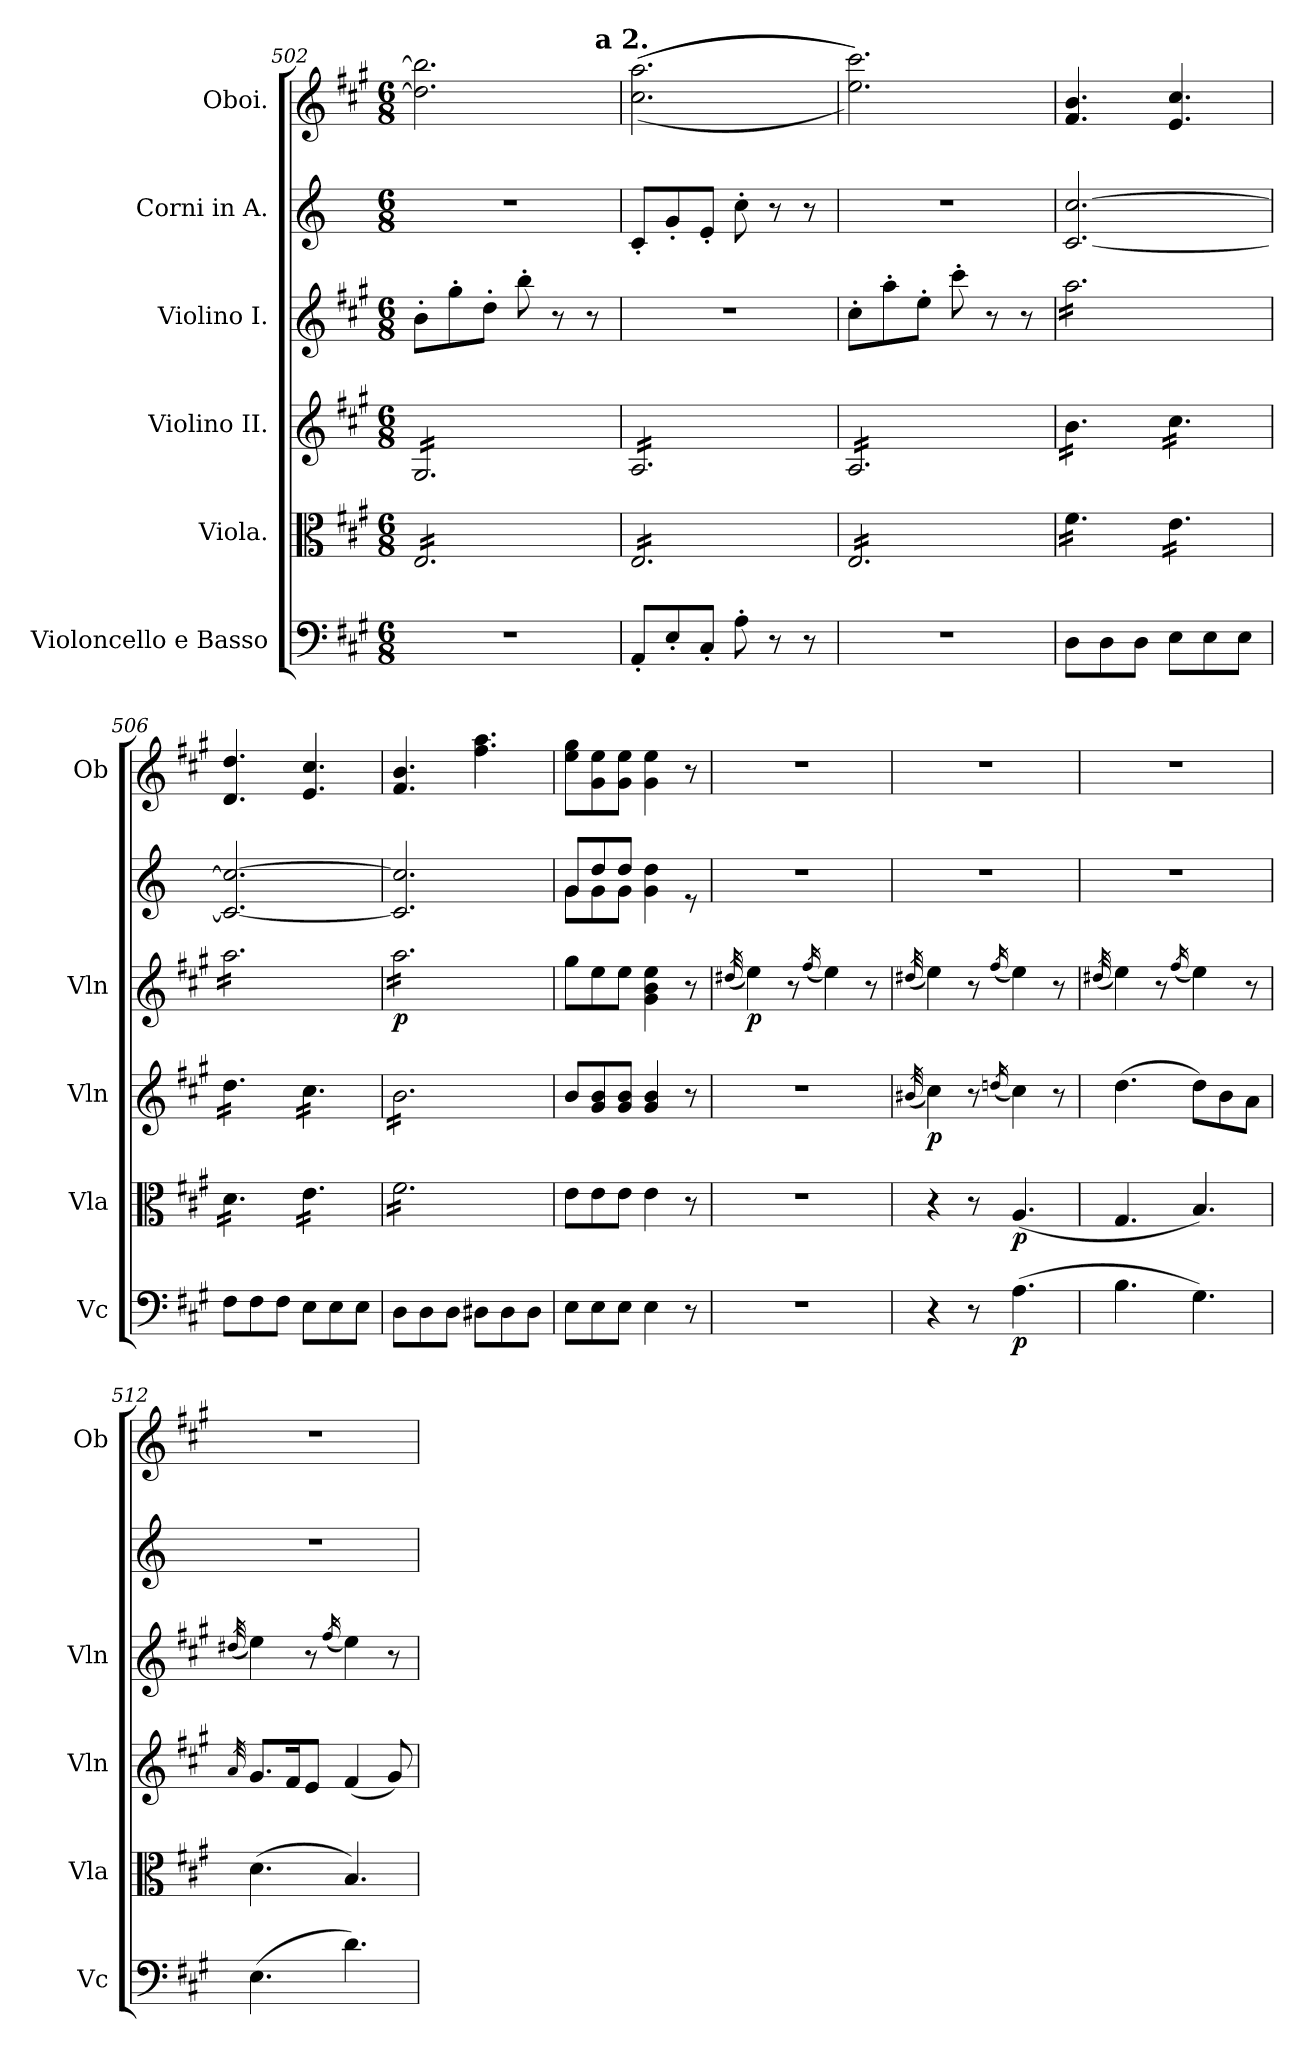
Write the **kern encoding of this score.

**kern	**dynam	**kern	**dynam	**kern	**dynam	**kern	**dynam	**kern	**kern
*part6	*part6	*part5	*part5	*part4	*part4	*part3	*part3	*part2	*part1
*staff6	*staff6	*staff5	*staff5	*staff4	*staff4	*staff3	*staff3	*staff2	*staff1
*I"Violoncello e Basso	*	*I"Viola.	*	*I"Violino II.	*	*I"Violino I.	*	*I"Corni in A.	*I"Oboi.
*I'Vc	*	*I'Vla	*	*I'Vln	*	*I'Vln	*	*	*I'Ob
!!LO:PB:g=z
*clefF4	*	*clefC3	*	*clefG2	*	*clefG2	*	*clefG2	*clefG2
*	*	*	*	*	*	*	*	*ITrd2c3	*
*k[f#c#g#]	*	*k[f#c#g#]	*	*k[f#c#g#]	*	*k[f#c#g#]	*	*k[f#c#g#]	*k[f#c#g#]
*M6/8	*	*M6/8	*	*M6/8	*	*M6/8	*	*M6/8	*M6/8
=502	=502	=502	=502	=502	=502	=502	=502	=502	=502
*	*	*tremolo	*	*	*	*	*	*	*
*	*	*	*	*tremolo	*	*	*	*	*
2.r	.	16E/LL	.	16G#/LL	.	8b'\L	.	2.r	2.dd\] 2.bb\]
.	.	16E/	.	16G#/	.	.	.	.	.
.	.	16E/	.	16G#/	.	8gg#'\	.	.	.
.	.	16E/	.	16G#/	.	.	.	.	.
.	.	16E/	.	16G#/	.	8dd'\J	.	.	.
.	.	16E/	.	16G#/	.	.	.	.	.
.	.	16E/	.	16G#/	.	8bb'\	.	.	.
.	.	16E/	.	16G#/	.	.	.	.	.
.	.	16E/	.	16G#/	.	8r	.	.	.
.	.	16E/	.	16G#/	.	.	.	.	.
.	.	16E/	.	16G#/	.	8r	.	.	.
.	.	16E/JJ	.	16G#/JJ	.	.	.	.	.
!!LO:REH:place=s1:b:B:enc=none:t=a 2.
=503	=503	=503	=503	=503	=503	=503	=503	=503	=503
8AA'/L	.	16E/LL	.	16A/LL	.	2.r	.	8A'/L	(<(>(>2.cc#\ 2.aa\
.	.	16E/	.	16A/	.	.	.	.	.
8E'/	.	16E/	.	16A/	.	.	.	8e'/	.
.	.	16E/	.	16A/	.	.	.	.	.
8C#'/J	.	16E/	.	16A/	.	.	.	8c#'/J	.
.	.	16E/	.	16A/	.	.	.	.	.
8A'\	.	16E/	.	16A/	.	.	.	8a'\	.
.	.	16E/	.	16A/	.	.	.	.	.
8r	.	16E/	.	16A/	.	.	.	8r	.
.	.	16E/	.	16A/	.	.	.	.	.
8r	.	16E/	.	16A/	.	.	.	8r	.
.	.	16E/JJ	.	16A/JJ	.	.	.	.	.
=504	=504	=504	=504	=504	=504	=504	=504	=504	=504
2.r	.	16E/LL	.	16A/LL	.	8cc#'\L	.	2.r	2.ee\ 2.ccc#\)))
.	.	16E/	.	16A/	.	.	.	.	.
.	.	16E/	.	16A/	.	8aa'\	.	.	.
.	.	16E/	.	16A/	.	.	.	.	.
.	.	16E/	.	16A/	.	8ee'\J	.	.	.
.	.	16E/	.	16A/	.	.	.	.	.
.	.	16E/	.	16A/	.	8ccc#'\	.	.	.
.	.	16E/	.	16A/	.	.	.	.	.
.	.	16E/	.	16A/	.	8r	.	.	.
.	.	16E/	.	16A/	.	.	.	.	.
.	.	16E/	.	16A/	.	8r	.	.	.
.	.	16E/JJ	.	16A/JJ	.	.	.	.	.
=505	=505	=505	=505	=505	=505	=505	=505	=505	=505
*	*	*	*	*	*	*tremolo	*	*	*
8D\L	.	16f#\LL	.	16b\LL	.	16aa\LL	.	[2.A/ [2.a/	4.f#/ 4.b/
.	.	16f#\	.	16b\	.	16aa\	.	.	.
8D\	.	16f#\	.	16b\	.	16aa\	.	.	.
.	.	16f#\	.	16b\	.	16aa\	.	.	.
8D\J	.	16f#\	.	16b\	.	16aa\	.	.	.
.	.	16f#\JJ	.	16b\JJ	.	16aa\	.	.	.
8E\L	.	16e\LL	.	16cc#\LL	.	16aa\	.	.	4.e/ 4.cc#/
.	.	16e\	.	16cc#\	.	16aa\	.	.	.
8E\	.	16e\	.	16cc#\	.	16aa\	.	.	.
.	.	16e\	.	16cc#\	.	16aa\	.	.	.
8E\J	.	16e\	.	16cc#\	.	16aa\	.	.	.
.	.	16e\JJ	.	16cc#\JJ	.	16aa\JJ	.	.	.
=506	=506	=506	=506	=506	=506	=506	=506	=506	=506
8F#\L	.	16d\LL	.	16dd\LL	.	16aa\LL	.	2.A/_ 2.a/_	4.d/ 4.dd/
.	.	16d\	.	16dd\	.	16aa\	.	.	.
8F#\	.	16d\	.	16dd\	.	16aa\	.	.	.
.	.	16d\	.	16dd\	.	16aa\	.	.	.
8F#\J	.	16d\	.	16dd\	.	16aa\	.	.	.
.	.	16d\JJ	.	16dd\JJ	.	16aa\	.	.	.
8E\L	.	16e\LL	.	16cc#\LL	.	16aa\	.	.	4.e/ 4.cc#/
.	.	16e\	.	16cc#\	.	16aa\	.	.	.
8E\	.	16e\	.	16cc#\	.	16aa\	.	.	.
.	.	16e\	.	16cc#\	.	16aa\	.	.	.
8E\J	.	16e\	.	16cc#\	.	16aa\	.	.	.
.	.	16e\JJ	.	16cc#\JJ	.	16aa\JJ	.	.	.
=507	=507	=507	=507	=507	=507	=507	=507	=507	=507
!	!	!	!	!	!	!	!LO:DY:b	!	!
8D\L	.	16f#\LL	.	16b\LL	.	16aa\LL	p	2.A/] 2.a/]	4.f#/ 4.b/
.	.	16f#\	.	16b\	.	16aa\	.	.	.
8D\	.	16f#\	.	16b\	.	16aa\	.	.	.
.	.	16f#\	.	16b\	.	16aa\	.	.	.
8D\J	.	16f#\	.	16b\	.	16aa\	.	.	.
.	.	16f#\	.	16b\	.	16aa\	.	.	.
8D#X\L	.	16f#\	.	16b\	.	16aa\	.	.	4.ff#\ 4.aa\
.	.	16f#\	.	16b\	.	16aa\	.	.	.
8D#\	.	16f#\	.	16b\	.	16aa\	.	.	.
.	.	16f#\	.	16b\	.	16aa\	.	.	.
8D#\J	.	16f#\	.	16b\	.	16aa\	.	.	.
.	.	16f#\JJ	.	16b\JJ	.	16aa\JJ	.	.	.
*	*	*	*	*	*	*Xtremolo	*	*	*
*	*	*	*	*Xtremolo	*	*	*	*	*
*	*	*Xtremolo	*	*	*	*	*	*	*
!!LO:LB:g=z
=508	=508	=508	=508	=508	=508	=508	=508	=508	=508
*	*	*	*	*	*	*	*	*^	*
8E\L	.	8e\L	.	8b/L	.	8gg#\L	.	8e/L	8e\L	8ee\ 8gg#\L
8E\	.	8e\	.	8g#/ 8b/	.	8ee\	.	8b/	8e\	8g#\ 8ee\
8E\J	.	8e\J	.	8g#/ 8b/J	.	8ee\J	.	8b/J	8e\J	8g#\ 8ee\J
4E\	.	4e\	.	4g#/ 4b/	.	4g#\ 4b\ 4ee\	.	4e\ 4b\	4.ryy	4g#\ 4ee\
8r	.	8r	.	8r	.	8r	.	8re	.	8r
*	*	*	*	*	*	*	*	*v	*v	*
=509	=509	=509	=509	=509	=509	=509	=509	=509	=509
.	.	.	.	.	.	(<32qdd#X/	.	.	.
!	!	!	!	!	!	!	!LO:DY:b	!	!
2.r	.	2.r	.	2.r	.	4ee\)	p	2.r	2.r
.	.	.	.	.	.	8r	.	.	.
.	.	.	.	.	.	(<16qff#/	.	.	.
.	.	.	.	.	.	4ee\)	.	.	.
.	.	.	.	.	.	8r	.	.	.
=510	=510	=510	=510	=510	=510	=510	=510	=510	=510
.	.	.	.	(<32qb#X/	.	(<32qdd#X/	.	.	.
!	!	!	!	!	!LO:DY:b	!	!	!	!
4r	.	4r	.	4cc#\)	p	4ee\)	.	2.r	2.r
8r	.	8r	.	8r	.	8r	.	.	.
.	.	.	.	(<16qddn/	.	(<16qff#/	.	.	.
!	!LO:DY:b	!	!LO:DY:b	!	!	!	!	!	!
(>4.A\	p	(<4.A/	p	4cc#\)	.	4ee\)	.	.	.
.	.	.	.	8r	.	8r	.	.	.
=511	=511	=511	=511	=511	=511	=511	=511	=511	=511
.	.	.	.	.	.	(<32qdd#X/	.	.	.
4.B\	.	4.G#/	.	(>4.dd\	.	4ee\)	.	2.r	2.r
.	.	.	.	.	.	8r	.	.	.
.	.	.	.	.	.	(<16qff#/	.	.	.
4.G#\)	.	4.B/)	.	8dd\L)	.	4ee\)	.	.	.
.	.	.	.	8b\	.	.	.	.	.
.	.	.	.	8a\J	.	8r	.	.	.
=512	=512	=512	=512	=512	=512	=512	=512	=512	=512
.	.	.	.	32qa/	.	(<32qdd#X/	.	.	.
(>4.E\	.	(>4.d\	.	8.g#/L	.	4ee\)	.	2.r	2.r
.	.	.	.	16f#/K	.	.	.	.	.
.	.	.	.	8e/J	.	8r	.	.	.
.	.	.	.	.	.	(<16qff#/	.	.	.
4.d\)	.	4.B/)	.	(<4f#/	.	4ee\)	.	.	.
.	.	.	.	8g#/)	.	8r	.	.	.
=	=	=	=	=	=	=	=	=	=
*-	*-	*-	*-	*-	*-	*-	*-	*-	*-
